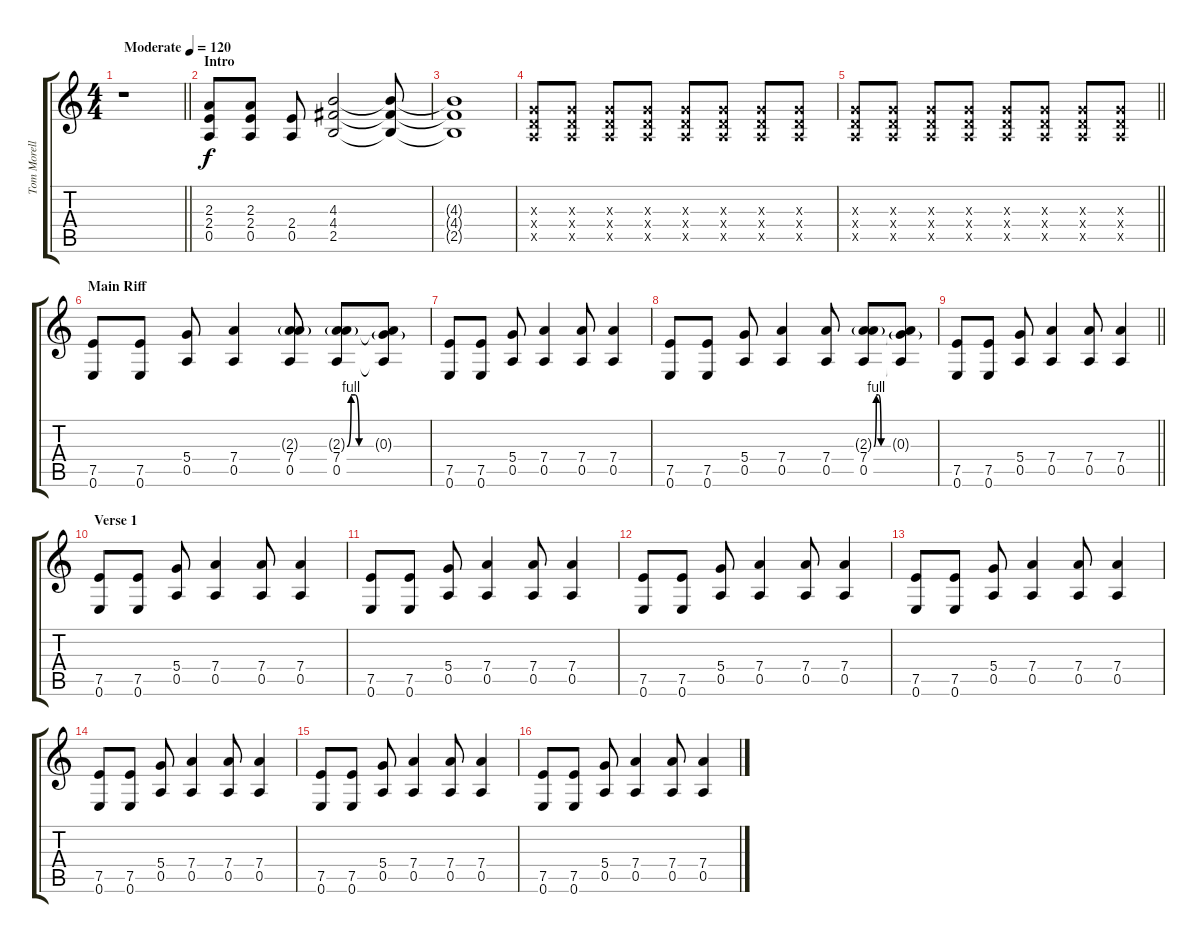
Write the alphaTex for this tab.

\track ("Tom Morello" "Tom Morell") {instrument distortionguitar}
\staff {score tabs}
\tuning (E4 B3 G3 D3 A2 E2) {hide}
\ts (4 4)
\tempo (120 "Moderate")
\clef g2
\barLineRight lightlight
\ks c
r.1{dy f instrument distortionguitar} |
\section ("" "Intro")
(2.3 2.4 0.5).8 (2.3 2.4 0.5).8 (2.4 0.5).8 (4.3 4.4 2.5).2 (4.3{t} 4.4{t} 2.5{t}).8 |
(4.3{t} 4.4{t} 2.5{t}).1 |
(0.3{x} 0.4{x} 0.5{x}).8 (0.3{x} 0.4{x} 0.5{x}).8 (0.3{x} 0.4{x} 0.5{x}).8 (0.3{x} 0.4{x} 0.5{x}).8 (0.3{x} 0.4{x} 0.5{x}).8 (0.3{x} 0.4{x} 0.5{x}).8 (0.3{x} 0.4{x} 0.5{x}).8 (0.3{x} 0.4{x} 0.5{x}).8 |
\barLineRight lightlight
(0.3{x} 0.4{x} 0.5{x}).8 (0.3{x} 0.4{x} 0.5{x}).8 (0.3{x} 0.4{x} 0.5{x}).8 (0.3{x} 0.4{x} 0.5{x}).8 (0.3{x} 0.4{x} 0.5{x}).8 (0.3{x} 0.4{x} 0.5{x}).8 (0.3{x} 0.4{x} 0.5{x}).8 (0.3{x} 0.4{x} 0.5{x}).8 |
\section ("" "Main Riff")
(7.5 0.6).8 (7.5 0.6).8 (5.4 0.5).8 (7.4 0.5).4 (2.3{g} 7.4 0.5).8 (2.3{be (custom 0 0 10 4 20 4 30 0 60 0) g} 7.4 0.5).8 (0.3{g} 7.4{t} 0.5{t}).8 |
(7.5 0.6).8 (7.5 0.6).8 (5.4 0.5).8 (7.4 0.5).4 (7.4 0.5).8 (7.4 0.5).4 |
(7.5 0.6).8 (7.5 0.6).8 (5.4 0.5).8 (7.4 0.5).4 (7.4 0.5).8 (2.3{be (custom 0 0 10 4 20 4 30 0 60 0) g} 7.4 0.5).8 (0.3{g} 7.4{t} 0.5{t}).8 |
\barLineRight lightlight
(7.5 0.6).8 (7.5 0.6).8 (5.4 0.5).8 (7.4 0.5).4 (7.4 0.5).8 (7.4 0.5).4 |
\section ("" "Verse 1")
(7.5 0.6).8 (7.5 0.6).8 (5.4 0.5).8 (7.4 0.5).4 (7.4 0.5).8 (7.4 0.5).4 |
(7.5 0.6).8 (7.5 0.6).8 (5.4 0.5).8 (7.4 0.5).4 (7.4 0.5).8 (7.4 0.5).4 |
(7.5 0.6).8 (7.5 0.6).8 (5.4 0.5).8 (7.4 0.5).4 (7.4 0.5).8 (7.4 0.5).4 |
(7.5 0.6).8 (7.5 0.6).8 (5.4 0.5).8 (7.4 0.5).4 (7.4 0.5).8 (7.4 0.5).4 |
(7.5 0.6).8 (7.5 0.6).8 (5.4 0.5).8 (7.4 0.5).4 (7.4 0.5).8 (7.4 0.5).4 |
(7.5 0.6).8 (7.5 0.6).8 (5.4 0.5).8 (7.4 0.5).4 (7.4 0.5).8 (7.4 0.5).4 |
(7.5 0.6).8 (7.5 0.6).8 (5.4 0.5).8 (7.4 0.5).4 (7.4 0.5).8 (7.4 0.5).4
